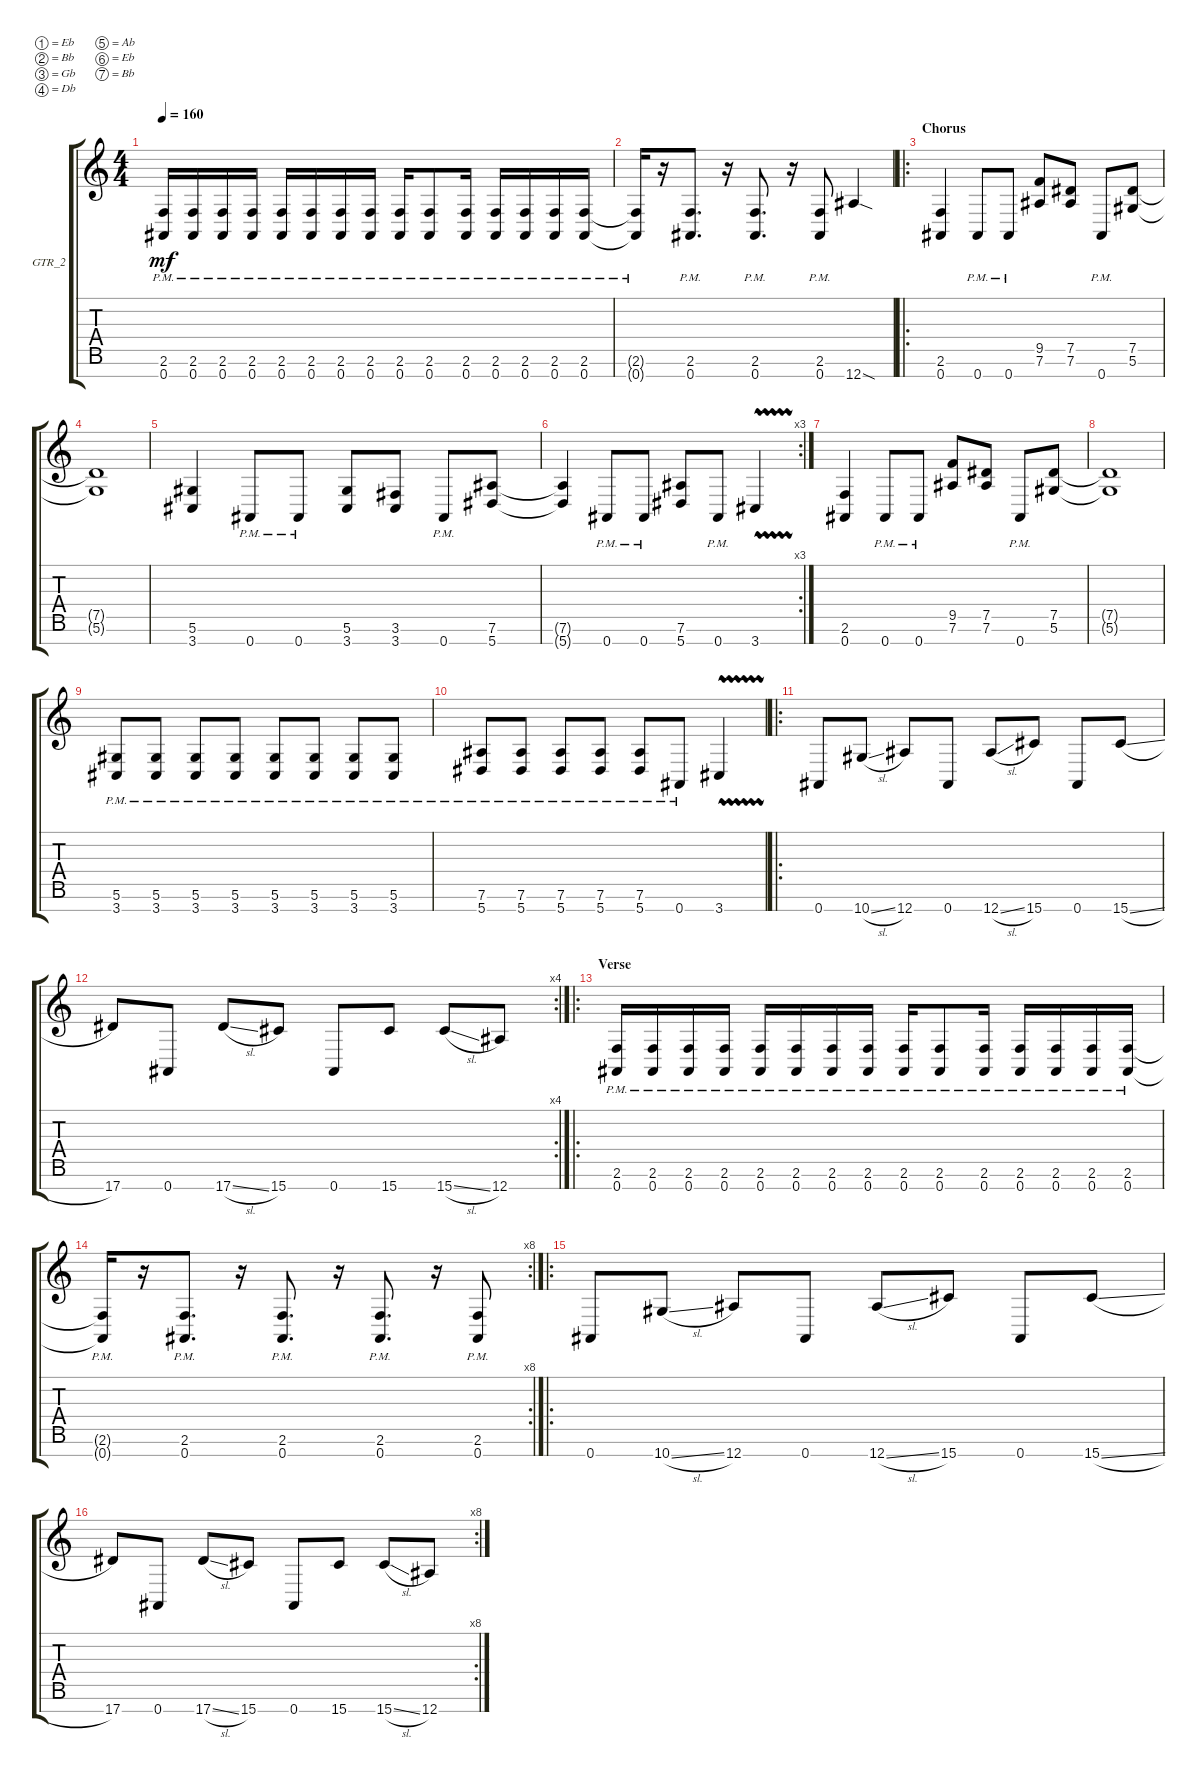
\defaultSystemsLayout 4
\bracketExtendMode groupsimilarinstruments
\firstSystemTrackNameOrientation horizontal
\otherSystemsTrackNameOrientation horizontal
\track ("GTR_2" "GTR_2") {instrument distortionguitar}
\staff {score tabs}
\tuning (Eb4 Bb3 Gb3 Db3 Ab2 Eb2 Bb1)
\ts (4 4)
\tempo 160
\clef g2
\ks c
(0.7{pm} 2.6{pm}).16{dy mf} (0.7{pm} 2.6{pm}).16 (2.6{pm} 0.7{pm}).16 (0.7{pm} 2.6{pm}).16 (0.7{pm} 2.6{pm}).16 (2.6{pm} 0.7{pm}).16 (0.7{pm} 2.6{pm}).16 (0.7{pm} 2.6{pm}).16 (0.7{pm} 2.6{pm}).16 (2.6{pm} 0.7{pm}).8 (0.7{pm} 2.6{pm}).16 (0.7{pm} 2.6{pm}).16 (0.7{pm} 2.6{pm}).16 (0.7{pm} 2.6{pm}).16 (0.7{pm} 2.6{pm}).16 |
(0.7{pm t} 2.6{pm t}).16 r.16 (0.7{pm} 2.6{pm}).8{d} r.16 (0.7{pm} 2.6{pm}).8{d} r.16 (0.7{pm} 2.6{pm}).8 12.7{sod}.4 |
\ro
\section ("" "Chorus")
(0.7 2.6).4 0.7{pm}.8 0.7{pm}.8 (7.6 9.5).8 (7.6 7.5).8 0.7{pm}.8 (5.6 7.5).8 |
(5.6{t} 7.5{t}).1 |
(3.7 5.6).4 0.7{pm}.8 0.7{pm}.8 (3.7 5.6).8 (3.6 3.7).8 0.7{pm}.8 (5.7 7.6).8 |
\rc 3
(5.7{t} 7.6{t}).4 0.7{pm}.8 0.7{pm}.8 (5.7 7.6).8 0.7{pm}.8 3.7{vw}.4 |
(0.7 2.6).4 0.7{pm}.8 0.7{pm}.8 (7.6 9.5).8 (7.6 7.5).8 0.7{pm}.8 (5.6 7.5).8 |
(5.6{t} 7.5{t}).1 |
(3.7 5.6{pm}).8 (3.7 5.6{pm}).8 (3.7 5.6{pm}).8 (3.7 5.6{pm}).8 (3.7 5.6{pm}).8 (3.7 5.6{pm}).8 (3.7 5.6{pm}).8 (3.7 5.6{pm}).8 |
(5.7{pm} 7.6{pm}).8 (5.7{pm} 7.6{pm}).8 (5.7{pm} 7.6{pm}).8 (5.7{pm} 7.6{pm}).8 (5.7{pm} 7.6{pm}).8 0.7{pm}.8 3.7{vw}.4 |
\ro
0.7.8 10.7{sl}.8 12.7.8 0.7.8 12.7{sl}.8 15.7.8 0.7.8 15.7{sl}.8 |
\rc 4
17.7.8 0.7.8 17.7{sl}.8 15.7.8 0.7.8 15.7.8 15.7{sl}.8 12.7.8 |
\ro
\section ("" "Verse")
(0.7{pm} 2.6{pm}).16 (0.7{pm} 2.6{pm}).16 (2.6{pm} 0.7{pm}).16 (0.7{pm} 2.6{pm}).16 (0.7{pm} 2.6{pm}).16 (2.6{pm} 0.7{pm}).16 (0.7{pm} 2.6{pm}).16 (0.7{pm} 2.6{pm}).16 (0.7{pm} 2.6{pm}).16 (2.6{pm} 0.7{pm}).8 (0.7{pm} 2.6{pm}).16 (0.7{pm} 2.6{pm}).16 (0.7{pm} 2.6{pm}).16 (0.7{pm} 2.6{pm}).16 (0.7{pm} 2.6{pm}).16 |
\rc 8
(0.7{pm t} 2.6{pm t}).16 r.16 (0.7{pm} 2.6{pm}).8{d} r.16 (0.7{pm} 2.6{pm}).8{d} r.16 (0.7{pm} 2.6{pm}).8{d} r.16 (0.7{pm} 2.6{pm}).8 |
\ro
0.7.8 10.7{sl}.8 12.7.8 0.7.8 12.7{sl}.8 15.7.8 0.7.8 15.7{sl}.8 |
\rc 8
17.7.8 0.7.8 17.7{sl}.8 15.7.8 0.7.8 15.7.8 15.7{sl}.8 12.7.8
